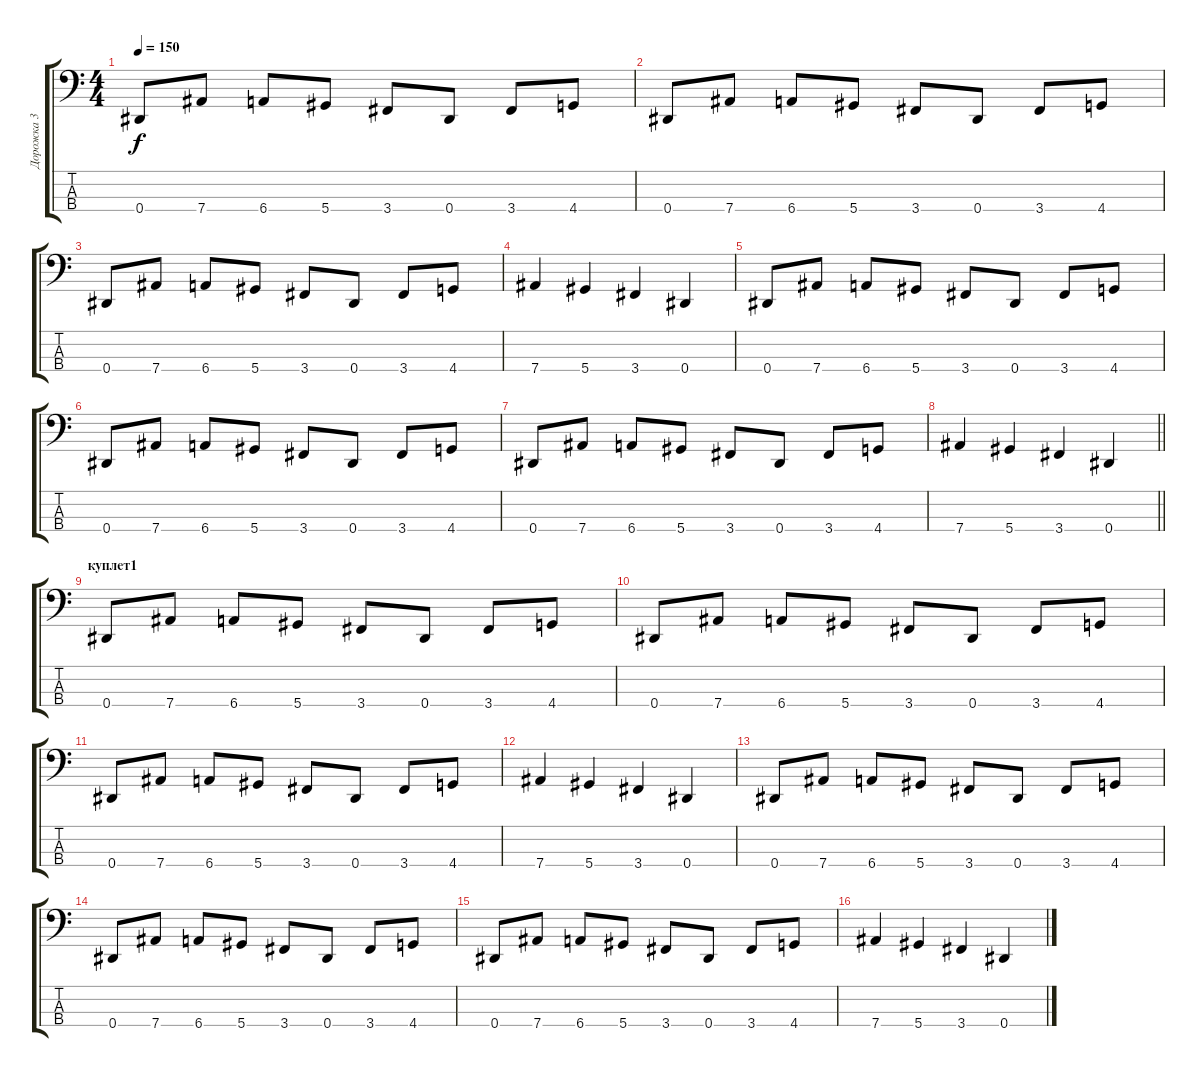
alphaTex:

\track ("Дорожка 3" "Дорожка 3") {instrument electricbassfinger}
\staff {score tabs}
\tuning (Ab2 Eb2 Bb1 Eb1) {hide}
\ts (4 4)
\tempo 150
\clef f4
\ks c
0.4.8{dy f} 7.4.8 6.4.8 5.4.8 3.4.8 0.4.8 3.4.8 4.4.8 |
0.4.8 7.4.8 6.4.8 5.4.8 3.4.8 0.4.8 3.4.8 4.4.8 |
0.4.8 7.4.8 6.4.8 5.4.8 3.4.8 0.4.8 3.4.8 4.4.8 |
7.4.4 5.4.4 3.4.4 0.4.4 |
0.4.8 7.4.8 6.4.8 5.4.8 3.4.8 0.4.8 3.4.8 4.4.8 |
0.4.8 7.4.8 6.4.8 5.4.8 3.4.8 0.4.8 3.4.8 4.4.8 |
0.4.8 7.4.8 6.4.8 5.4.8 3.4.8 0.4.8 3.4.8 4.4.8 |
\barLineRight lightlight
7.4.4 5.4.4 3.4.4 0.4.4 |
\section ("" "куплет1")
0.4.8 7.4.8 6.4.8 5.4.8 3.4.8 0.4.8 3.4.8 4.4.8 |
0.4.8 7.4.8 6.4.8 5.4.8 3.4.8 0.4.8 3.4.8 4.4.8 |
0.4.8 7.4.8 6.4.8 5.4.8 3.4.8 0.4.8 3.4.8 4.4.8 |
7.4.4 5.4.4 3.4.4 0.4.4 |
0.4.8 7.4.8 6.4.8 5.4.8 3.4.8 0.4.8 3.4.8 4.4.8 |
0.4.8 7.4.8 6.4.8 5.4.8 3.4.8 0.4.8 3.4.8 4.4.8 |
0.4.8 7.4.8 6.4.8 5.4.8 3.4.8 0.4.8 3.4.8 4.4.8 |
7.4.4 5.4.4 3.4.4 0.4.4
